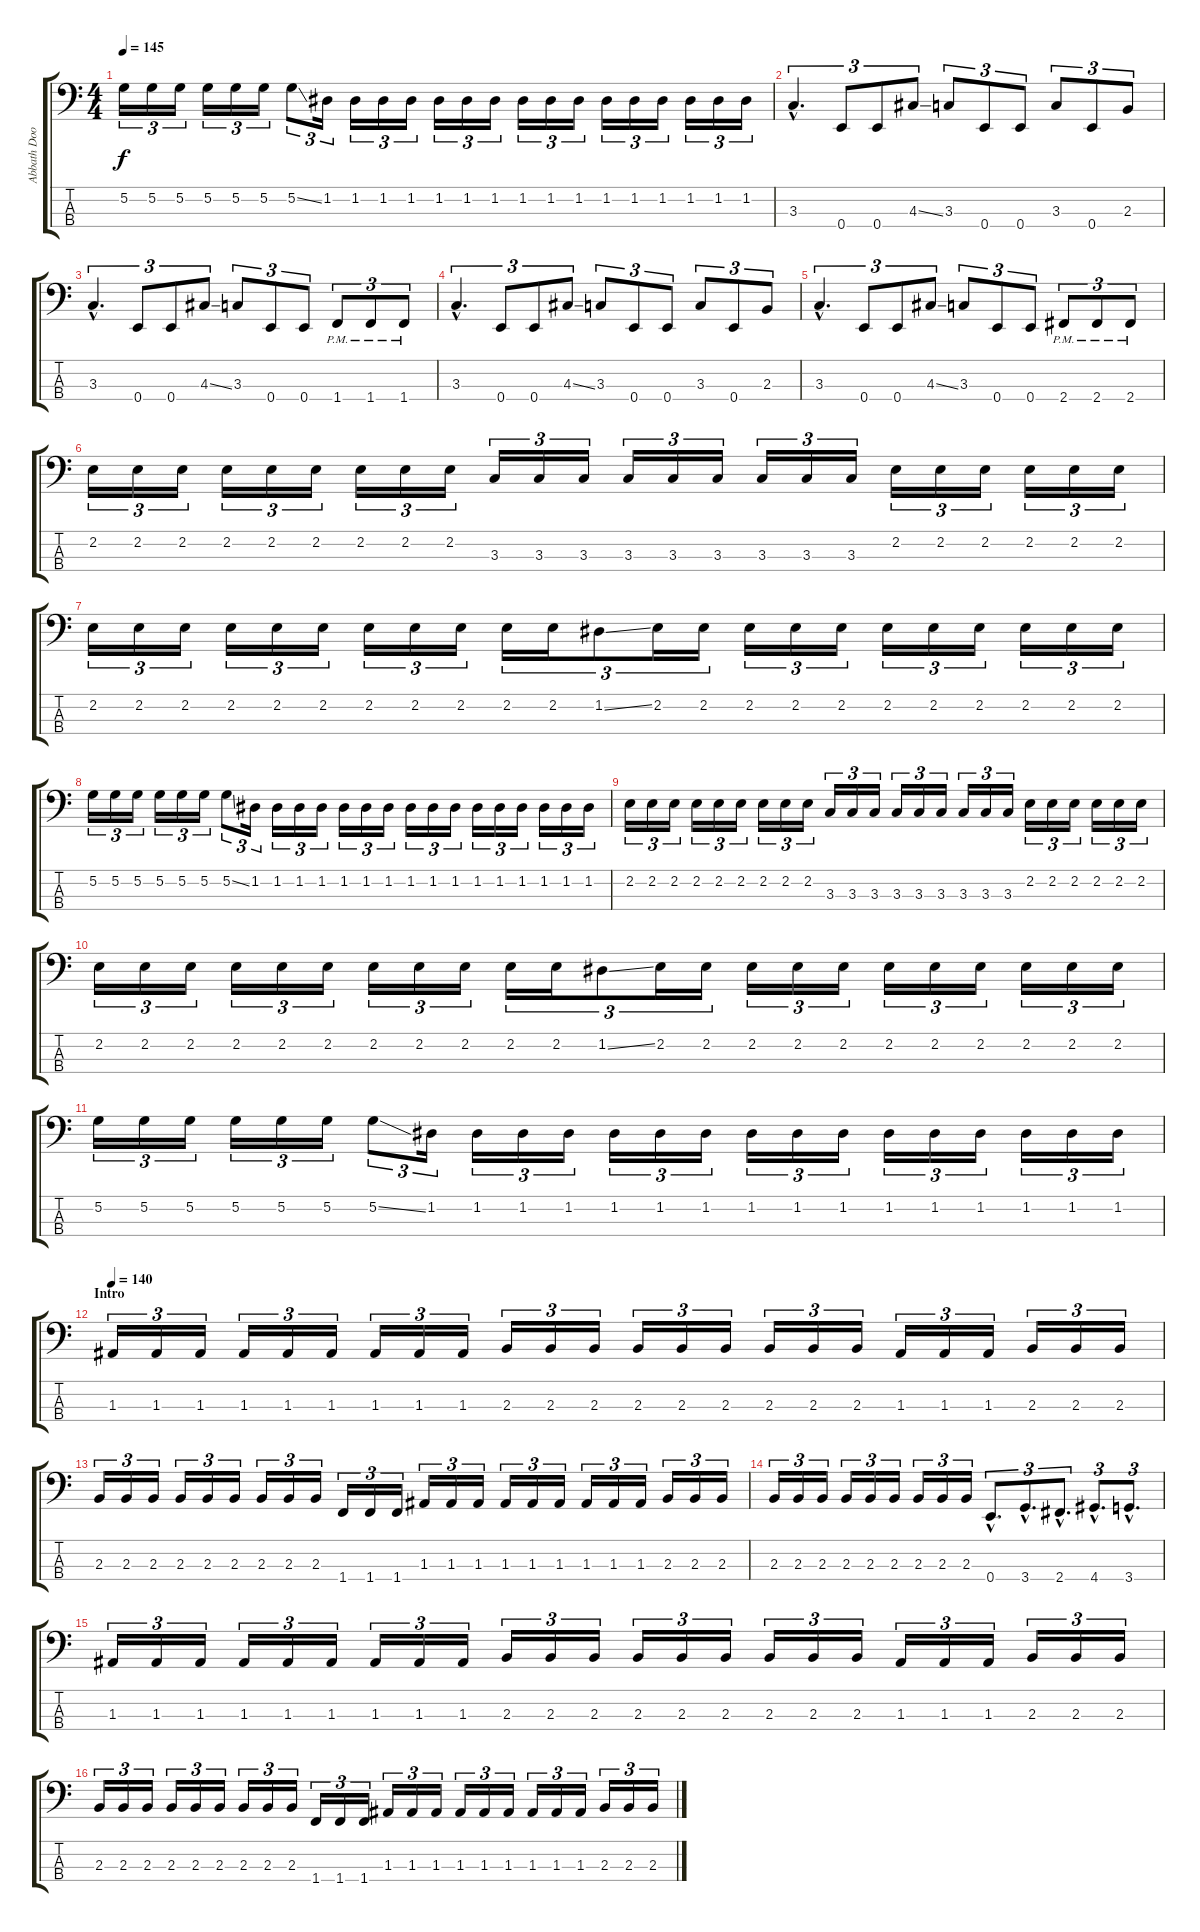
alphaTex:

\track ("Abbath Doom Occulta" "Abbath Doo") {instrument electricbasspick}
\staff {score tabs}
\tuning (G2 D2 A1 E1) {hide}
\ts (4 4)
\tempo 145
\clef f4
\ks c
5.2.16{tu (3 2) dy f} 5.2.16{tu (3 2)} 5.2.16{tu (3 2)} 5.2.16{tu (3 2)} 5.2.16{tu (3 2)} 5.2.16{tu (3 2)} 5.2{ss}.8{tu (3 2)} 1.2.16{tu (3 2)} 1.2.16{tu (3 2)} 1.2.16{tu (3 2)} 1.2.16{tu (3 2)} 1.2.16{tu (3 2)} 1.2.16{tu (3 2)} 1.2.16{tu (3 2)} 1.2.16{tu (3 2)} 1.2.16{tu (3 2)} 1.2.16{tu (3 2)} 1.2.16{tu (3 2)} 1.2.16{tu (3 2)} 1.2.16{tu (3 2)} 1.2.16{tu (3 2)} 1.2.16{tu (3 2)} 1.2.16{tu (3 2)} |
3.3{hac}.4{d tu (3 2)} 0.4.8{tu (3 2)} 0.4.8{tu (3 2)} 4.3{ss}.8{tu (3 2)} 3.3.8{tu (3 2)} 0.4.8{tu (3 2)} 0.4.8{tu (3 2)} 3.3.8{tu (3 2)} 0.4.8{tu (3 2)} 2.3.8{tu (3 2)} |
3.3{hac}.4{d tu (3 2)} 0.4.8{tu (3 2)} 0.4.8{tu (3 2)} 4.3{ss}.8{tu (3 2)} 3.3.8{tu (3 2)} 0.4.8{tu (3 2)} 0.4.8{tu (3 2)} 1.4{pm}.8{tu (3 2)} 1.4{pm}.8{tu (3 2)} 1.4{pm}.8{tu (3 2)} |
3.3{hac}.4{d tu (3 2)} 0.4.8{tu (3 2)} 0.4.8{tu (3 2)} 4.3{ss}.8{tu (3 2)} 3.3.8{tu (3 2)} 0.4.8{tu (3 2)} 0.4.8{tu (3 2)} 3.3.8{tu (3 2)} 0.4.8{tu (3 2)} 2.3.8{tu (3 2)} |
3.3{hac}.4{d tu (3 2)} 0.4.8{tu (3 2)} 0.4.8{tu (3 2)} 4.3{ss}.8{tu (3 2)} 3.3.8{tu (3 2)} 0.4.8{tu (3 2)} 0.4.8{tu (3 2)} 2.4{pm}.8{tu (3 2)} 2.4{pm}.8{tu (3 2)} 2.4{pm}.8{tu (3 2)} |
2.2.16{tu (3 2)} 2.2.16{tu (3 2)} 2.2.16{tu (3 2)} 2.2.16{tu (3 2)} 2.2.16{tu (3 2)} 2.2.16{tu (3 2)} 2.2.16{tu (3 2)} 2.2.16{tu (3 2)} 2.2.16{tu (3 2)} 3.3.16{tu (3 2)} 3.3.16{tu (3 2)} 3.3.16{tu (3 2)} 3.3.16{tu (3 2)} 3.3.16{tu (3 2)} 3.3.16{tu (3 2)} 3.3.16{tu (3 2)} 3.3.16{tu (3 2)} 3.3.16{tu (3 2)} 2.2.16{tu (3 2)} 2.2.16{tu (3 2)} 2.2.16{tu (3 2)} 2.2.16{tu (3 2)} 2.2.16{tu (3 2)} 2.2.16{tu (3 2)} |
2.2.16{tu (3 2)} 2.2.16{tu (3 2)} 2.2.16{tu (3 2)} 2.2.16{tu (3 2)} 2.2.16{tu (3 2)} 2.2.16{tu (3 2)} 2.2.16{tu (3 2)} 2.2.16{tu (3 2)} 2.2.16{tu (3 2)} 2.2.16{tu (3 2)} 2.2.16{tu (3 2)} 1.2{ss}.8{tu (3 2)} 2.2.16{tu (3 2)} 2.2.16{tu (3 2)} 2.2.16{tu (3 2)} 2.2.16{tu (3 2)} 2.2.16{tu (3 2)} 2.2.16{tu (3 2)} 2.2.16{tu (3 2)} 2.2.16{tu (3 2)} 2.2.16{tu (3 2)} 2.2.16{tu (3 2)} 2.2.16{tu (3 2)} |
5.2.16{tu (3 2)} 5.2.16{tu (3 2)} 5.2.16{tu (3 2)} 5.2.16{tu (3 2)} 5.2.16{tu (3 2)} 5.2.16{tu (3 2)} 5.2{ss}.8{tu (3 2)} 1.2.16{tu (3 2)} 1.2.16{tu (3 2)} 1.2.16{tu (3 2)} 1.2.16{tu (3 2)} 1.2.16{tu (3 2)} 1.2.16{tu (3 2)} 1.2.16{tu (3 2)} 1.2.16{tu (3 2)} 1.2.16{tu (3 2)} 1.2.16{tu (3 2)} 1.2.16{tu (3 2)} 1.2.16{tu (3 2)} 1.2.16{tu (3 2)} 1.2.16{tu (3 2)} 1.2.16{tu (3 2)} 1.2.16{tu (3 2)} |
2.2.16{tu (3 2)} 2.2.16{tu (3 2)} 2.2.16{tu (3 2)} 2.2.16{tu (3 2)} 2.2.16{tu (3 2)} 2.2.16{tu (3 2)} 2.2.16{tu (3 2)} 2.2.16{tu (3 2)} 2.2.16{tu (3 2)} 3.3.16{tu (3 2)} 3.3.16{tu (3 2)} 3.3.16{tu (3 2)} 3.3.16{tu (3 2)} 3.3.16{tu (3 2)} 3.3.16{tu (3 2)} 3.3.16{tu (3 2)} 3.3.16{tu (3 2)} 3.3.16{tu (3 2)} 2.2.16{tu (3 2)} 2.2.16{tu (3 2)} 2.2.16{tu (3 2)} 2.2.16{tu (3 2)} 2.2.16{tu (3 2)} 2.2.16{tu (3 2)} |
2.2.16{tu (3 2)} 2.2.16{tu (3 2)} 2.2.16{tu (3 2)} 2.2.16{tu (3 2)} 2.2.16{tu (3 2)} 2.2.16{tu (3 2)} 2.2.16{tu (3 2)} 2.2.16{tu (3 2)} 2.2.16{tu (3 2)} 2.2.16{tu (3 2)} 2.2.16{tu (3 2)} 1.2{ss}.8{tu (3 2)} 2.2.16{tu (3 2)} 2.2.16{tu (3 2)} 2.2.16{tu (3 2)} 2.2.16{tu (3 2)} 2.2.16{tu (3 2)} 2.2.16{tu (3 2)} 2.2.16{tu (3 2)} 2.2.16{tu (3 2)} 2.2.16{tu (3 2)} 2.2.16{tu (3 2)} 2.2.16{tu (3 2)} |
5.2.16{tu (3 2)} 5.2.16{tu (3 2)} 5.2.16{tu (3 2)} 5.2.16{tu (3 2)} 5.2.16{tu (3 2)} 5.2.16{tu (3 2)} 5.2{ss}.8{tu (3 2)} 1.2.16{tu (3 2)} 1.2.16{tu (3 2)} 1.2.16{tu (3 2)} 1.2.16{tu (3 2)} 1.2.16{tu (3 2)} 1.2.16{tu (3 2)} 1.2.16{tu (3 2)} 1.2.16{tu (3 2)} 1.2.16{tu (3 2)} 1.2.16{tu (3 2)} 1.2.16{tu (3 2)} 1.2.16{tu (3 2)} 1.2.16{tu (3 2)} 1.2.16{tu (3 2)} 1.2.16{tu (3 2)} 1.2.16{tu (3 2)} |
\section ("" "Intro")
\tempo 140
1.3.16{tu (3 2)} 1.3.16{tu (3 2)} 1.3.16{tu (3 2)} 1.3.16{tu (3 2)} 1.3.16{tu (3 2)} 1.3.16{tu (3 2)} 1.3.16{tu (3 2)} 1.3.16{tu (3 2)} 1.3.16{tu (3 2)} 2.3.16{tu (3 2)} 2.3.16{tu (3 2)} 2.3.16{tu (3 2)} 2.3.16{tu (3 2)} 2.3.16{tu (3 2)} 2.3.16{tu (3 2)} 2.3.16{tu (3 2)} 2.3.16{tu (3 2)} 2.3.16{tu (3 2)} 1.3.16{tu (3 2)} 1.3.16{tu (3 2)} 1.3.16{tu (3 2)} 2.3.16{tu (3 2)} 2.3.16{tu (3 2)} 2.3.16{tu (3 2)} |
2.3.16{tu (3 2)} 2.3.16{tu (3 2)} 2.3.16{tu (3 2)} 2.3.16{tu (3 2)} 2.3.16{tu (3 2)} 2.3.16{tu (3 2)} 2.3.16{tu (3 2)} 2.3.16{tu (3 2)} 2.3.16{tu (3 2)} 1.4.16{tu (3 2)} 1.4.16{tu (3 2)} 1.4.16{tu (3 2)} 1.3.16{tu (3 2)} 1.3.16{tu (3 2)} 1.3.16{tu (3 2)} 1.3.16{tu (3 2)} 1.3.16{tu (3 2)} 1.3.16{tu (3 2)} 1.3.16{tu (3 2)} 1.3.16{tu (3 2)} 1.3.16{tu (3 2)} 2.3.16{tu (3 2)} 2.3.16{tu (3 2)} 2.3.16{tu (3 2)} |
2.3.16{tu (3 2)} 2.3.16{tu (3 2)} 2.3.16{tu (3 2)} 2.3.16{tu (3 2)} 2.3.16{tu (3 2)} 2.3.16{tu (3 2)} 2.3.16{tu (3 2)} 2.3.16{tu (3 2)} 2.3.16{tu (3 2)} 0.4{hac}.8{d tu (3 2)} 3.4{hac}.8{d tu (3 2)} 2.4{hac}.8{d tu (3 2)} 4.4{hac}.8{d tu (3 2)} 3.4{hac}.8{d tu (3 2)} |
1.3.16{tu (3 2)} 1.3.16{tu (3 2)} 1.3.16{tu (3 2)} 1.3.16{tu (3 2)} 1.3.16{tu (3 2)} 1.3.16{tu (3 2)} 1.3.16{tu (3 2)} 1.3.16{tu (3 2)} 1.3.16{tu (3 2)} 2.3.16{tu (3 2)} 2.3.16{tu (3 2)} 2.3.16{tu (3 2)} 2.3.16{tu (3 2)} 2.3.16{tu (3 2)} 2.3.16{tu (3 2)} 2.3.16{tu (3 2)} 2.3.16{tu (3 2)} 2.3.16{tu (3 2)} 1.3.16{tu (3 2)} 1.3.16{tu (3 2)} 1.3.16{tu (3 2)} 2.3.16{tu (3 2)} 2.3.16{tu (3 2)} 2.3.16{tu (3 2)} |
2.3.16{tu (3 2)} 2.3.16{tu (3 2)} 2.3.16{tu (3 2)} 2.3.16{tu (3 2)} 2.3.16{tu (3 2)} 2.3.16{tu (3 2)} 2.3.16{tu (3 2)} 2.3.16{tu (3 2)} 2.3.16{tu (3 2)} 1.4.16{tu (3 2)} 1.4.16{tu (3 2)} 1.4.16{tu (3 2)} 1.3.16{tu (3 2)} 1.3.16{tu (3 2)} 1.3.16{tu (3 2)} 1.3.16{tu (3 2)} 1.3.16{tu (3 2)} 1.3.16{tu (3 2)} 1.3.16{tu (3 2)} 1.3.16{tu (3 2)} 1.3.16{tu (3 2)} 2.3.16{tu (3 2)} 2.3.16{tu (3 2)} 2.3.16{tu (3 2)}
